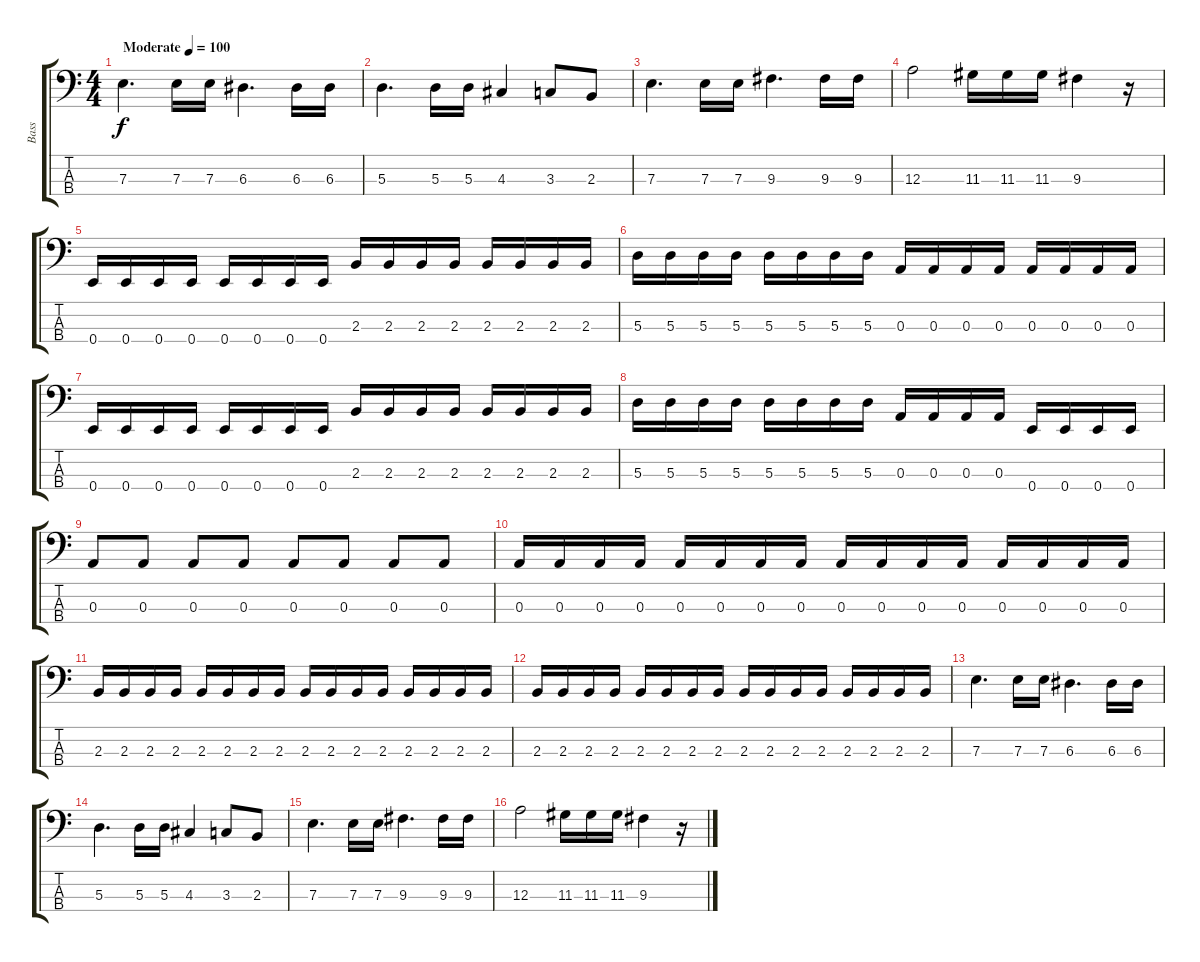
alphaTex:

\track ("Bass" "Bass") {instrument electricbasspick}
\staff {score tabs}
\tuning (G2 D2 A1 E1) {hide}
\ts (4 4)
\tempo (100 "Moderate")
\clef f4
\ks c
7.3.4{d dy f instrument electricbasspick} 7.3.16 7.3.16 6.3.4{d} 6.3.16 6.3.16 |
5.3.4{d} 5.3.16 5.3.16 4.3.4 3.3.8 2.3.8 |
7.3.4{d} 7.3.16 7.3.16 9.3.4{d} 9.3.16 9.3.16 |
12.3.2 11.3.16 11.3.16 11.3.16 9.3.4 r.16 |
0.4.16 0.4.16 0.4.16 0.4.16 0.4.16 0.4.16 0.4.16 0.4.16 2.3.16 2.3.16 2.3.16 2.3.16 2.3.16 2.3.16 2.3.16 2.3.16 |
5.3.16 5.3.16 5.3.16 5.3.16 5.3.16 5.3.16 5.3.16 5.3.16 0.3.16 0.3.16 0.3.16 0.3.16 0.3.16 0.3.16 0.3.16 0.3.16 |
0.4.16 0.4.16 0.4.16 0.4.16 0.4.16 0.4.16 0.4.16 0.4.16 2.3.16 2.3.16 2.3.16 2.3.16 2.3.16 2.3.16 2.3.16 2.3.16 |
5.3.16 5.3.16 5.3.16 5.3.16 5.3.16 5.3.16 5.3.16 5.3.16 0.3.16 0.3.16 0.3.16 0.3.16 0.4.16 0.4.16 0.4.16 0.4.16 |
0.3.8 0.3.8 0.3.8 0.3.8 0.3.8 0.3.8 0.3.8 0.3.8 |
0.3.16 0.3.16 0.3.16 0.3.16 0.3.16 0.3.16 0.3.16 0.3.16 0.3.16 0.3.16 0.3.16 0.3.16 0.3.16 0.3.16 0.3.16 0.3.16 |
2.3.16 2.3.16 2.3.16 2.3.16 2.3.16 2.3.16 2.3.16 2.3.16 2.3.16 2.3.16 2.3.16 2.3.16 2.3.16 2.3.16 2.3.16 2.3.16 |
2.3.16 2.3.16 2.3.16 2.3.16 2.3.16 2.3.16 2.3.16 2.3.16 2.3.16 2.3.16 2.3.16 2.3.16 2.3.16 2.3.16 2.3.16 2.3.16 |
7.3.4{d} 7.3.16 7.3.16 6.3.4{d} 6.3.16 6.3.16 |
5.3.4{d} 5.3.16 5.3.16 4.3.4 3.3.8 2.3.8 |
7.3.4{d} 7.3.16 7.3.16 9.3.4{d} 9.3.16 9.3.16 |
12.3.2 11.3.16 11.3.16 11.3.16 9.3.4 r.16
